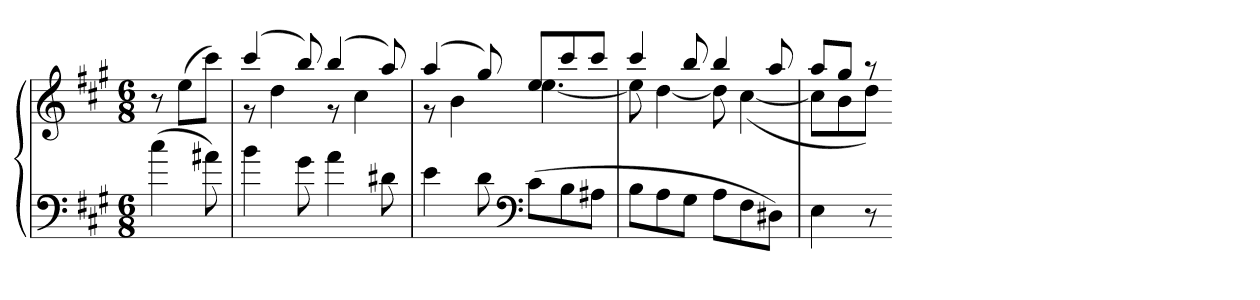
**kern	**kern
*part1	*part1
*staff2	*staff1
*clefF4	*clefG2
*k[f#c#g#]	*k[f#c#g#]
*A:	*A:
*M6/8	*M6/8
=	=
(4cc#	8r
.	(8eeL
8a#X)	8ccc#J)
=	=
*	*^
4b	(4ccc#	8r
.	.	4dd
8g#	8bb)	.
4a	(4bb	8r
.	.	4cc#
8d#X	8aa)	.
=	=	=
4e	(4aa	8r
.	.	4b
8d	8gg#)	.
*clefF4	*	*
(8c#L	8eeL	[4.ee
8B	8ccc#	.
8A#XJ	8ccc#J	.
=	=	=
8BL	4ccc#	8ee]
8A	.	[4dd
8G#J	8bb	.
8AL	4bb	8dd]
8F#	.	([4cc#
8D#XJ)	8aa	.
=	=	=
4E	8aaL	8cc#L]
.	8gg#J	8b
8r	8r	8ddJ)
*	*v	*v
=-	=-
*-	*-
